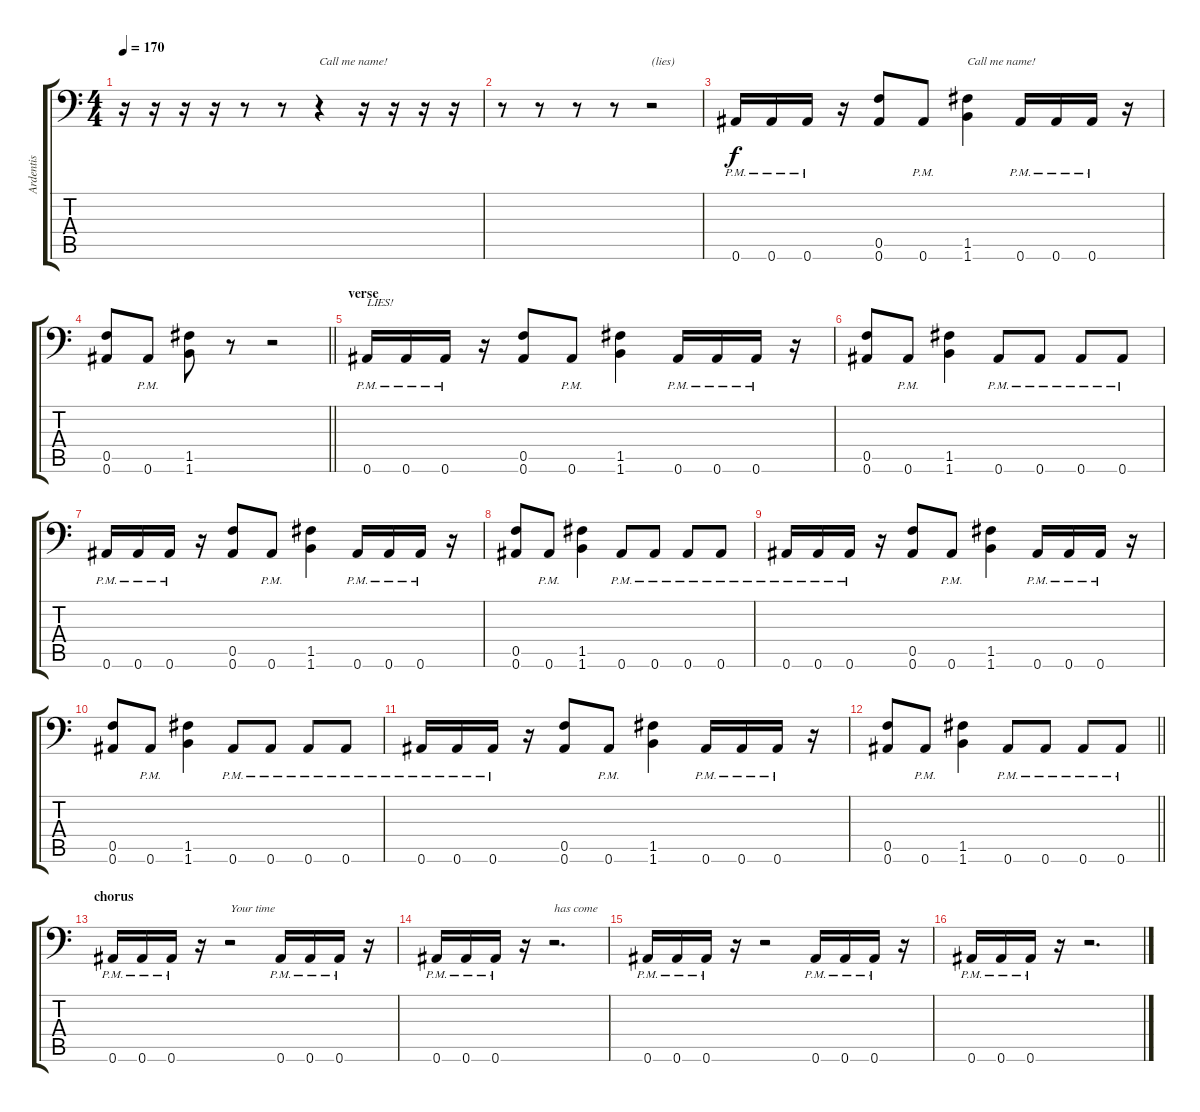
\track ("Ardentis" "Ardentis") {instrument overdrivenguitar}
\staff {score tabs}
\tuning (C4 G3 Eb3 Bb2 F2 Bb1) {hide}
\ts (4 4)
\tempo 170
\clef f4
\ks c
r.16{dy f} r.16 r.16 r.16 r.8 r.8 r.4{txt "Call me name!"} r.16 r.16 r.16 r.16 |
r.8 r.8 r.8 r.8 r.2{txt "(lies)"} |
0.6{pm}.16 0.6{pm}.16 0.6{pm}.16 r.16 (0.5 0.6).8 0.6{pm}.8 (1.5 1.6).4{txt "Call me name!"} 0.6{pm}.16 0.6{pm}.16 0.6{pm}.16 r.16 |
\barLineRight lightlight
(0.5 0.6).8 0.6{pm}.8 (1.5 1.6).8 r.8 r.2 |
\section ("" "verse")
0.6{pm}.16{txt "LIES!"} 0.6{pm}.16 0.6{pm}.16 r.16 (0.5 0.6).8 0.6{pm}.8 (1.5 1.6).4 0.6{pm}.16 0.6{pm}.16 0.6{pm}.16 r.16 |
(0.5 0.6).8 0.6{pm}.8 (1.5 1.6).4 0.6{pm}.8 0.6{pm}.8 0.6{pm}.8 0.6{pm}.8 |
0.6{pm}.16 0.6{pm}.16 0.6{pm}.16 r.16 (0.5 0.6).8 0.6{pm}.8 (1.5 1.6).4 0.6{pm}.16 0.6{pm}.16 0.6{pm}.16 r.16 |
(0.5 0.6).8 0.6{pm}.8 (1.5 1.6).4 0.6{pm}.8 0.6{pm}.8 0.6{pm}.8 0.6{pm}.8 |
0.6{pm}.16 0.6{pm}.16 0.6{pm}.16 r.16 (0.5 0.6).8 0.6{pm}.8 (1.5 1.6).4 0.6{pm}.16 0.6{pm}.16 0.6{pm}.16 r.16 |
(0.5 0.6).8 0.6{pm}.8 (1.5 1.6).4 0.6{pm}.8 0.6{pm}.8 0.6{pm}.8 0.6{pm}.8 |
0.6{pm}.16 0.6{pm}.16 0.6{pm}.16 r.16 (0.5 0.6).8 0.6{pm}.8 (1.5 1.6).4 0.6{pm}.16 0.6{pm}.16 0.6{pm}.16 r.16 |
\barLineRight lightlight
(0.5 0.6).8 0.6{pm}.8 (1.5 1.6).4 0.6{pm}.8 0.6{pm}.8 0.6{pm}.8 0.6{pm}.8 |
\section ("" "chorus")
0.6{pm}.16 0.6{pm}.16 0.6{pm}.16 r.16 r.2{txt "Your time"} 0.6{pm}.16 0.6{pm}.16 0.6{pm}.16 r.16 |
0.6{pm}.16 0.6{pm}.16 0.6{pm}.16 r.16 r.2{d txt "has come"} |
0.6{pm}.16 0.6{pm}.16 0.6{pm}.16 r.16 r.2 0.6{pm}.16 0.6{pm}.16 0.6{pm}.16 r.16 |
0.6{pm}.16 0.6{pm}.16 0.6{pm}.16 r.16 r.2{d}
